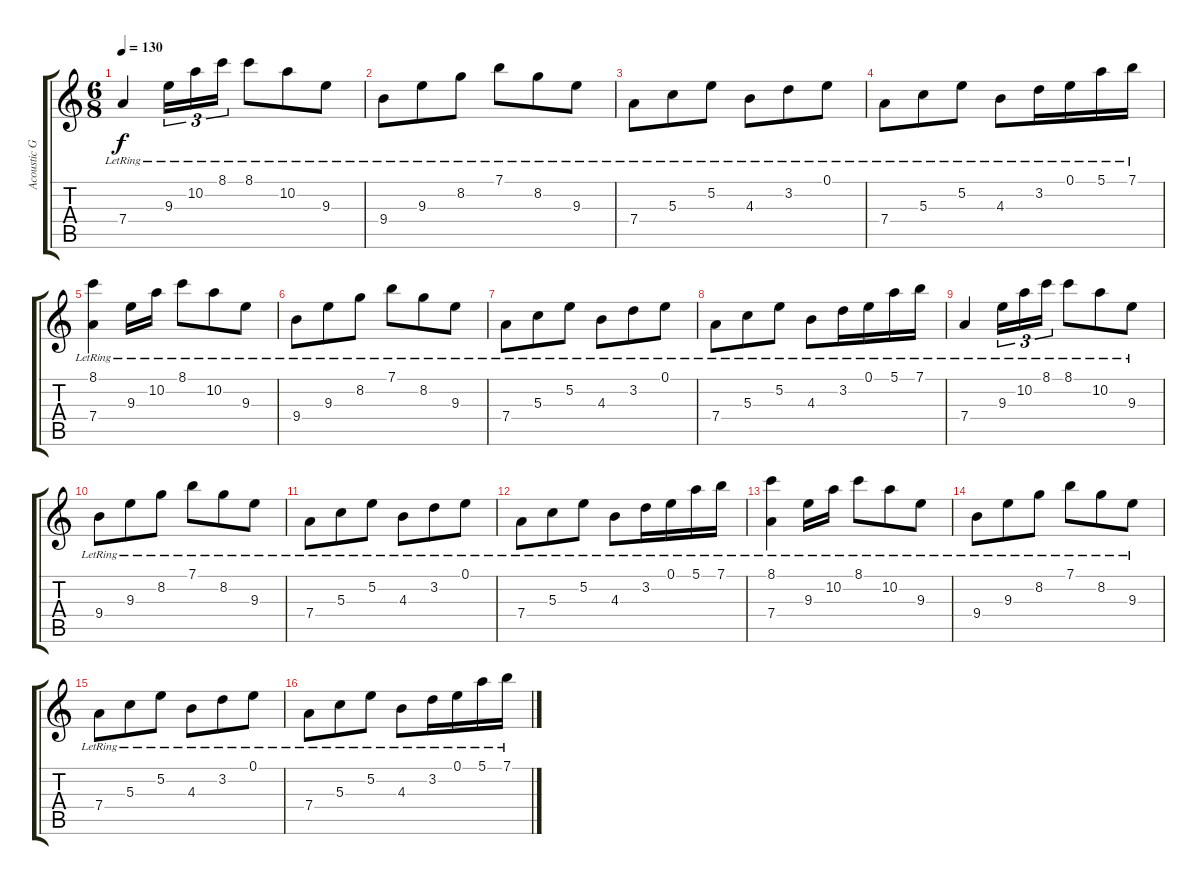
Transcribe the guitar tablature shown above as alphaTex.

\track ("Acoustic Guitar I" "Acoustic G") {instrument acousticguitarnylon}
\staff {score tabs}
\tuning (E4 B3 G3 D3 A2 E2) {hide}
\ts (6 8)
\tempo 130
\clef g2
\ks c
7.4{lr}.4{dy f} 9.3{lr}.16{tu (3 2)} 10.2{lr}.16{tu (3 2)} 8.1{lr}.16{tu (3 2)} 8.1{lr}.8 10.2{lr}.8 9.3{lr}.8 |
9.4{lr}.8 9.3{lr}.8 8.2{lr}.8 7.1{lr}.8 8.2{lr}.8 9.3{lr}.8 |
7.4{lr}.8 5.3{lr}.8 5.2{lr}.8 4.3{lr}.8 3.2{lr}.8 0.1{lr}.8 |
7.4{lr}.8 5.3{lr}.8 5.2{lr}.8 4.3{lr}.8 3.2{lr}.16 0.1{lr}.16 5.1{lr}.16 7.1{lr}.16 |
(8.1{lr} 7.4{lr}).4 9.3{lr}.16 10.2{lr}.16 8.1{lr}.8 10.2{lr}.8 9.3{lr}.8 |
9.4{lr}.8 9.3{lr}.8 8.2{lr}.8 7.1{lr}.8 8.2{lr}.8 9.3{lr}.8 |
7.4{lr}.8 5.3{lr}.8 5.2{lr}.8 4.3{lr}.8 3.2{lr}.8 0.1{lr}.8 |
7.4{lr}.8 5.3{lr}.8 5.2{lr}.8 4.3{lr}.8 3.2{lr}.16 0.1{lr}.16 5.1{lr}.16 7.1{lr}.16 |
7.4{lr}.4 9.3{lr}.16{tu (3 2)} 10.2{lr}.16{tu (3 2)} 8.1{lr}.16{tu (3 2)} 8.1{lr}.8 10.2{lr}.8 9.3{lr}.8 |
9.4{lr}.8 9.3{lr}.8 8.2{lr}.8 7.1{lr}.8 8.2{lr}.8 9.3{lr}.8 |
7.4{lr}.8 5.3{lr}.8 5.2{lr}.8 4.3{lr}.8 3.2{lr}.8 0.1{lr}.8 |
7.4{lr}.8 5.3{lr}.8 5.2{lr}.8 4.3{lr}.8 3.2{lr}.16 0.1{lr}.16 5.1{lr}.16 7.1{lr}.16 |
(8.1{lr} 7.4{lr}).4 9.3{lr}.16 10.2{lr}.16 8.1{lr}.8 10.2{lr}.8 9.3{lr}.8 |
9.4{lr}.8 9.3{lr}.8 8.2{lr}.8 7.1{lr}.8 8.2{lr}.8 9.3{lr}.8 |
7.4{lr}.8 5.3{lr}.8 5.2{lr}.8 4.3{lr}.8 3.2{lr}.8 0.1{lr}.8 |
7.4{lr}.8 5.3{lr}.8 5.2{lr}.8 4.3{lr}.8 3.2{lr}.16 0.1{lr}.16 5.1{lr}.16 7.1{lr}.16
